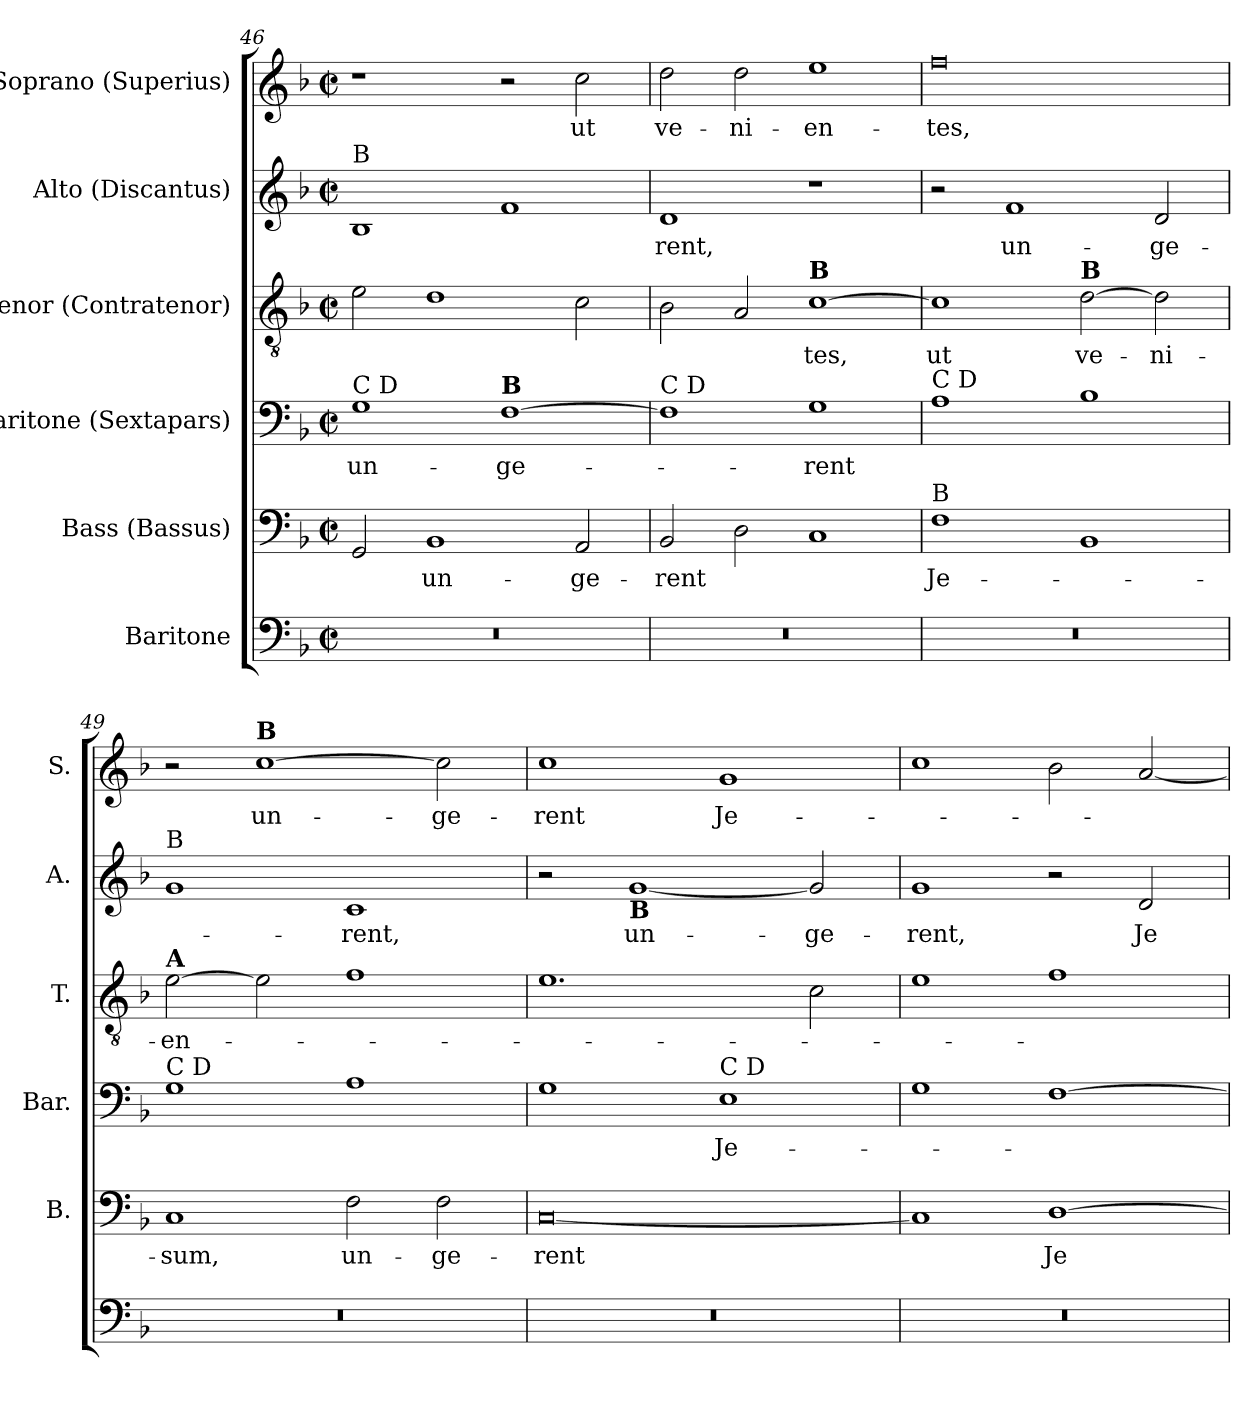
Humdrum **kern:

**kern	**kern	**text	**kern	**text	**kern	**text	**kern	**text	**kern	**text
*part6	*part5	*part5	*part4	*part4	*part3	*part3	*part2	*part2	*part1	*part1
*staff6	*staff5	*staff5	*staff4	*staff4	*staff3	*staff3	*staff2	*staff2	*staff1	*staff1
*I"Baritone	*I"Bass (Bassus)	*	*I"Baritone (Sextapars)	*	*I"Tenor (Contratenor)	*	*I"Alto (Discantus)	*	*I"Soprano (Superius)	*
*	*I'B.	*	*I'Bar.	*	*I'T.	*	*I'A.	*	*I'S.	*
*clefF4	*clefF4	*	*clefF4	*	*clefGv2	*	*clefG2	*	*clefG2	*
*k[b-]	*k[b-]	*	*k[b-]	*	*k[b-]	*	*k[b-]	*	*k[b-]	*
*M2/1	*M2/1	*	*M2/1	*	*M2/1	*	*M2/1	*	*M2/1	*
*met(c|)	*met(c|)	*	*met(c|)	*	*met(c|)	*	*met(c|)	*	*met(c|)	*
=46	=46	=46	=46	=46	=46	=46	=46	=46	=46	=46
!	!	!	!	!	!	!	!LO:TX:a:t=B	!	!	!
!	!	!	!LO:TX:a:t=C D	!	!	!	!	!	!	!
!	!	!	!	!LO:LY:b	!	!	!	!	!	!
0r	2GG/	.	1G	un-	2e\	.	1B-	.	1r	.
!	!	!LO:LY:b	!	!	!	!	!	!	!	!
.	1BB-	un-	.	.	1d	.	.	.	.	.
!	!	!	!LO:TX:a:B:t=B	!	!	!	!	!	!	!
!	!	!	!	!LO:LY:b	!	!	!	!	!	!
.	.	.	[1F	-ge-	.	.	1f	.	2r	.
!	!	!LO:LY:b	!	!	!	!	!	!	!	!LO:LY:b
.	2AA/	-ge-	.	.	2c\	.	.	.	2cc\	ut
=47	=47	=47	=47	=47	=47	=47	=47	=47	=47	=47
!	!	!	!LO:TX:a:t=C D	!	!	!	!	!	!	!
!	!	!LO:LY:b	!	!	!	!	!	!LO:LY:b	!	!LO:LY:b
0r	2BB-/	-rent	1F]	.	2B-\	.	1d	-rent,	2dd\	ve-
!	!	!	!	!	!	!	!	!	!	!LO:LY:b
.	2D\	.	.	.	2A/	.	.	.	2dd\	-ni-
!	!	!	!	!	!LO:TX:a:B:t=B	!	!	!	!	!
!	!	!	!	!LO:LY:b	!	!LO:LY:b	!	!	!	!LO:LY:b
.	1C	.	1G	rent	[1c	-tes,	1r	.	1ee	-en-
=48	=48	=48	=48	=48	=48	=48	=48	=48	=48	=48
!	!	!	!LO:TX:a:t=C D	!	!	!	!	!	!	!
!	!LO:TX:a:t=B	!	!	!	!	!	!	!	!	!
!	!	!LO:LY:b	!	!	!	!LO:LY:b	!	!	!	!LO:LY:b
0r	1F	Je-	1A	.	1c]	ut	2r	.	0ff	-tes,
!	!	!	!	!	!	!	!	!LO:LY:b	!	!
.	.	.	.	.	.	.	1f	un-	.	.
!	!	!	!	!	!LO:TX:a:B:t=B	!	!	!	!	!
!	!	!	!	!	!	!LO:LY:b	!	!	!	!
.	1BB-	.	1B-	.	[2d\	ve-	.	.	.	.
!	!	!	!	!	!	!LO:LY:b	!	!LO:LY:b	!	!
.	.	.	.	.	2d\]	-ni-	2d/	-ge-	.	.
=49	=49	=49	=49	=49	=49	=49	=49	=49	=49	=49
!	!	!	!	!	!	!	!LO:TX:a:t=B	!	!	!
!	!	!	!	!	!LO:TX:a:B:t=A	!	!	!	!	!
!	!	!	!LO:TX:a:t=C D	!	!	!	!	!	!	!
!	!	!LO:LY:b	!	!	!	!LO:LY:b	!	!	!	!
0r	1C	-sum,	1G	.	[2e\	-en-	1g	.	2r	.
!	!	!	!	!	!	!	!	!	!LO:TX:a:B:t=B	!
!	!	!	!	!	!	!	!	!	!	!LO:LY:b
.	.	.	.	.	2e\]	.	.	.	[1cc	un-
!	!	!LO:LY:b	!	!	!	!	!	!LO:LY:b	!	!
.	2F\	un-	1A	.	1f	.	1c	-rent,	.	.
!	!	!LO:LY:b	!	!	!	!	!	!	!	!LO:LY:b
.	2F\	-ge-	.	.	.	.	.	.	2cc\]	-ge-
!!LO:LB:g=z
=50	=50	=50	=50	=50	=50	=50	=50	=50	=50	=50
!	!	!LO:LY:b	!	!	!	!	!	!	!	!LO:LY:b
0r	[0C	-rent	1G	.	1.e	.	2r	.	1cc	-rent
!	!	!	!	!	!	!	!LO:TX:b:B:t=B	!	!	!
!	!	!	!	!	!	!	!	!LO:LY:b	!	!
.	.	.	.	.	.	.	[1g	un-	.	.
!	!	!	!LO:TX:a:t=C D	!	!	!	!	!	!	!
!	!	!	!	!LO:LY:b	!	!	!	!	!	!LO:LY:b
.	.	.	1E	Je-	.	.	.	.	1g	Je-
!	!	!	!	!	!	!	!	!LO:LY:b	!	!
.	.	.	.	.	2c\	.	2g/]	-ge-	.	.
=51	=51	=51	=51	=51	=51	=51	=51	=51	=51	=51
!	!	!	!	!	!	!	!	!LO:LY:b	!	!
0r	1C]	.	1G	.	1e	.	1g	-rent,	1cc	.
!	!	!LO:LY:b	!	!	!	!	!	!	!	!
.	[1D	Je-	[1F	.	1f	.	2r	.	2b-\	.
!	!	!	!	!	!	!	!	!LO:LY:b	!	!
.	.	.	.	.	.	.	2d/	Je-	[2a/	.
=	=	=	=	=	=	=	=	=	=	=
*-	*-	*-	*-	*-	*-	*-	*-	*-	*-	*-
